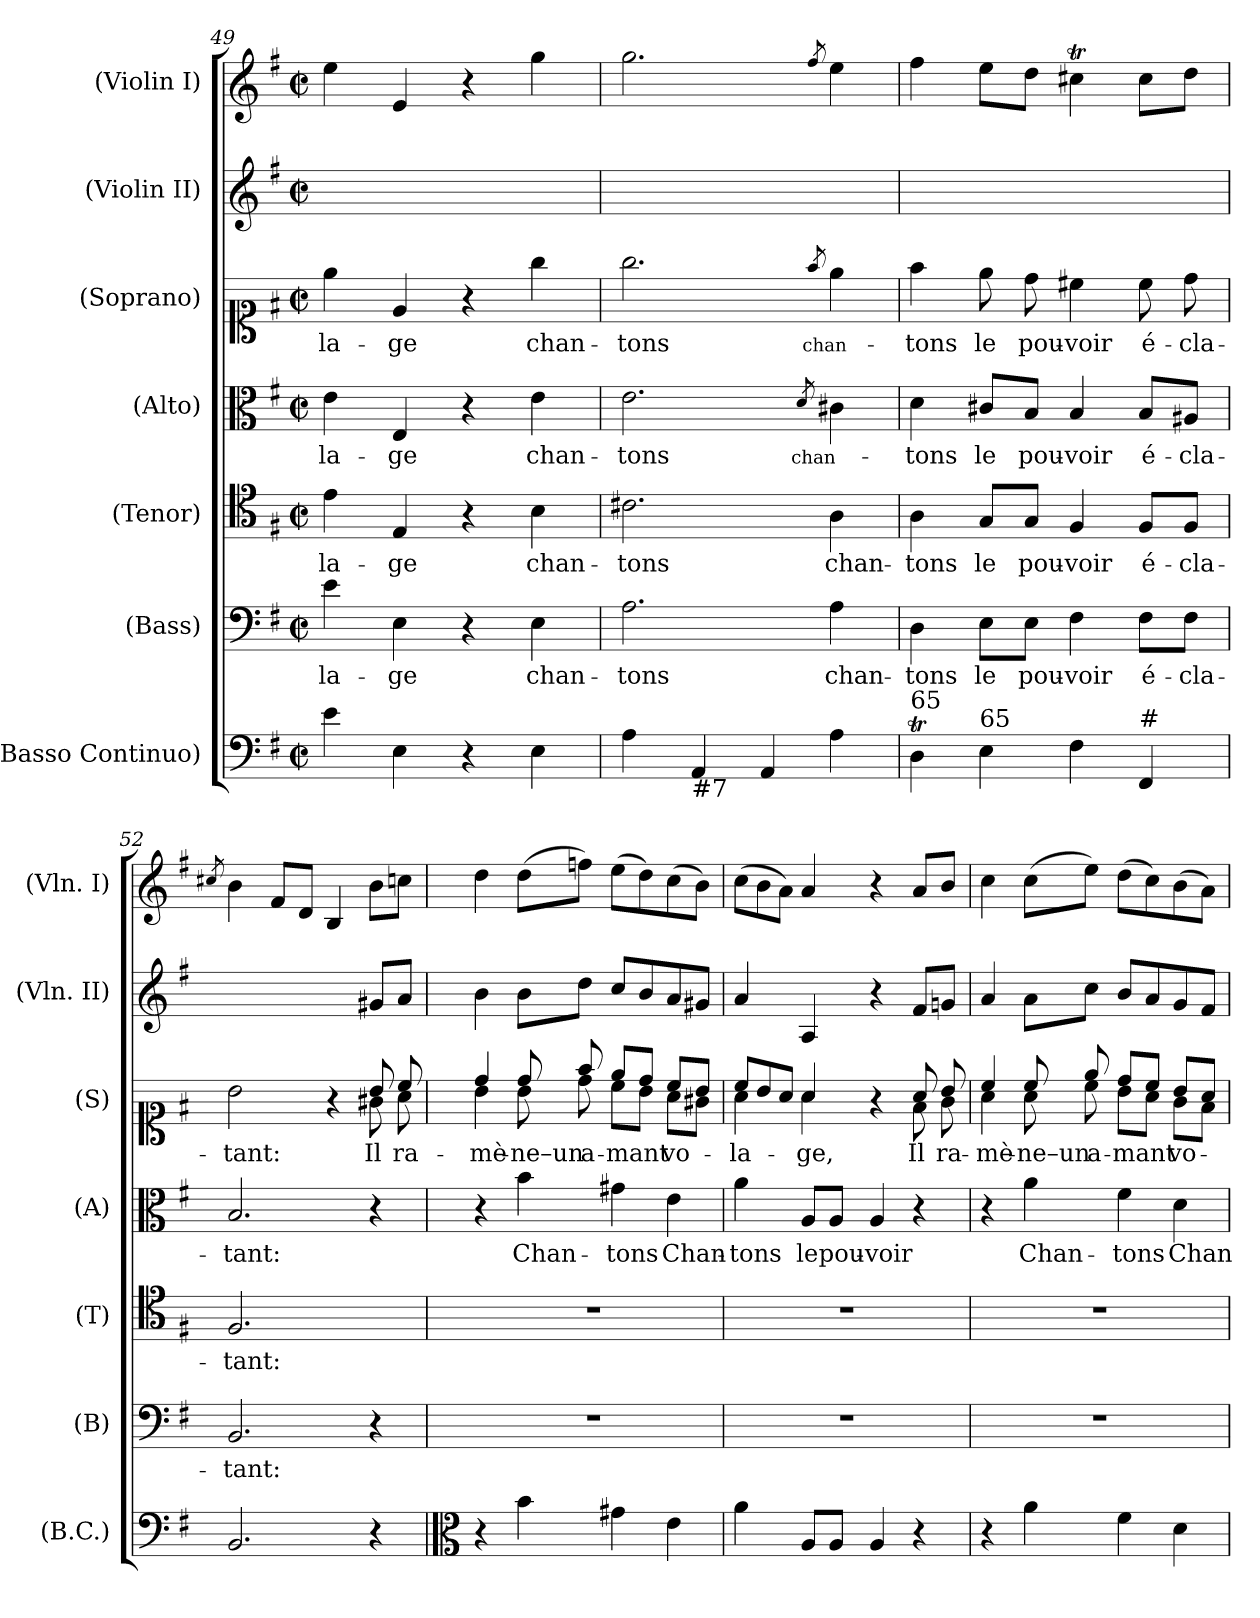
**kern	**kern	**text	**kern	**text	**kern	**text	**kern	**text	**kern	**kern
*part7	*part6	*part6	*part5	*part5	*part4	*part4	*part3	*part3	*part2	*part1
*staff7	*staff6	*staff6	*staff5	*staff5	*staff4	*staff4	*staff3	*staff3	*staff2	*staff1
*I"(Basso Continuo)	*I"(Bass)	*	*I"(Tenor)	*	*I"(Alto)	*	*I"(Soprano)	*	*I"(Violin II)	*I"(Violin I)
*I'(B.C.)	*I'(B)	*	*I'(T)	*	*I'(A)	*	*I'(S)	*	*I'(Vln. II)	*I'(Vln. I)
*clefF4	*clefF4	*	*clefC4	*	*clefC3	*	*clefC1	*	*clefG2	*clefG2
*k[f#]	*k[f#]	*	*k[f#]	*	*k[f#]	*	*k[f#]	*	*k[f#]	*k[f#]
*G:	*G:	*	*G:	*	*G:	*	*G:	*	*G:	*G:
*M2/2	*M2/2	*	*M2/2	*	*M2/2	*	*M2/2	*	*M2/2	*M2/2
*met(c|)	*met(c|)	*	*met(c|)	*	*met(c|)	*	*met(c|)	*	*met(c|)	*met(c|)
=49	=49	=49	=49	=49	=49	=49	=49	=49	=49	=49
4e\	4e\	-la-	4e\	-la-	4e\	-la-	4ee\	-la-	1ryy	4ee\
4E\	4E\	-ge	4E/	-ge	4E/	-ge	4e/	-ge	.	4e/
4r	4r	.	4r	.	4r	.	4r	.	.	4r
4E\	4E\	chan-	4B\	chan-	4e\	chan-	4gg\	chan-	.	4gg\
=50	=50	=50	=50	=50	=50	=50	=50	=50	=50	=50
4A\	2.A\	-tons	2.c#X\	-tons	2.e\	-tons	2.gg\	-tons	1ryy	2.gg\
!LO:TX:b:t=#7	!	!	!	!	!	!	!	!	!	!
4AA/	.	.	.	.	.	.	.	.	.	.
4AA/	.	.	.	.	.	.	.	.	.	.
.	.	.	.	.	8qd/	chan-	8qff#/	chan-	.	8qff#/
4A\	4A\	chan-	4A\	chan-	4c#X\	.	4ee\	.	.	4ee\
=51	=51	=51	=51	=51	=51	=51	=51	=51	=51	=51
!LO:TX:a:t=65	!	!	!	!	!	!	!	!	!	!
4DT\	4D\	-tons	4A\	-tons	4d\	-tons	4ff#\	-tons	1ryy	4ff#\
!LO:TX:a:t=65	!	!	!	!	!	!	!	!	!	!
4E\	8E\L	le	8G/L	le	8c#X/L	le	8ee\	le	.	8ee\L
.	8E\J	pou-	8G/J	pou-	8B/J	pou-	8dd\	pou-	.	8dd\J
4F#\	4F#\	-voir	4F#/	-voir	4B/	-voir	4cc#X\	-voir	.	4cc#Xt\
!LO:TX:a:t=#	!	!	!	!	!	!	!	!	!	!
4FF#/	8F#\L	é-	8F#/L	é-	8B/L	é-	8cc#\	é-	.	8cc#\L
.	8F#\J	-cla-	8F#/J	-cla-	8A#X/J	-cla-	8dd\	-cla-	.	8dd\J
=52	=52	=52	=52	=52	=52	=52	=52	=52	=52	=52
.	.	.	.	.	.	.	.	.	.	8qcc#X/
*	*	*	*	*	*	*	*^	*	*	*
2.BB/	2.BB/	-tant:	2.F#/	-tant:	2.B/	-tant:	2b\	2ryy	-tant:	2ryy	4b\
.	.	.	.	.	.	.	.	.	.	.	8f#/L
.	.	.	.	.	.	.	.	.	.	.	8d/J
.	.	.	.	.	.	.	4r	4ryy	.	4ryy	4B/
4r	4r	.	4ryy	.	4r	.	8b/	8g#X\	Il	8g#X/L	8b\L
.	.	.	.	.	.	.	8cc/	8a\	ra-	8a/J	8ccn\J
!!LO:PB:g=z
=53	=53	=53	=53	=53	=53	=53	=53	=53	=53	=53	=53
*clefC3	*	*	*	*	*	*	*	*	*	*	*
4r	1r	.	1r	.	4r	.	4dd/	4b\	-mè-	4b\	4dd\
4b\	.	.	.	.	4b\	Chan-	8dd/	8b\	-ne–un	8b\L	(8dd\L
.	.	.	.	.	.	.	8ff#/	8dd\	a-	8dd\J	8ffn\J)
4g#X\	.	.	.	.	4g#X\	-tons	8ee/L	8cc\L	-mant	8cc/L	(8ee\L
.	.	.	.	.	.	.	8dd/J	8b\J	.	8b/	8dd\)
4e\	.	.	.	.	4e\	Chan-	8cc/L	8a\L	vo-	8a/	(8cc\
.	.	.	.	.	.	.	8b/J	8g#X\J	.	8g#X/J	8b\J)
=54	=54	=54	=54	=54	=54	=54	=54	=54	=54	=54	=54
*	*	*	*	*	*	*	*Xtuplet	*	*	*	*Xtuplet
4a\	1r	.	1r	.	4a\	-tons	12cc/L	4a\	-la-	4a/	(12cc\L
.	.	.	.	.	.	.	12b/	.	.	.	12b\
.	.	.	.	.	.	.	12a/J	.	.	.	12a\J)
8A/L	.	.	.	.	8A/L	le	4a/	4a\	-ge,	4A/	4a/
8A/J	.	.	.	.	8A/J	pou-	.	.	.	.	.
4A/	.	.	.	.	4A/	-voir	4rf	4ryy	.	4r	4r
4r	.	.	.	.	4r	.	8a/	8f#\	Il	8f#/L	8a/L
.	.	.	.	.	.	.	8b/	8g\	ra-	8gn/J	8b/J
=55	=55	=55	=55	=55	=55	=55	=55	=55	=55	=55	=55
4r	1r	.	1r	.	4r	.	4cc/	4a\	-mè-	4a/	4cc\
4a\	.	.	.	.	4a\	Chan-	8cc/	8a\	-ne–un	8a\L	(8cc\L
.	.	.	.	.	.	.	8ee/	8cc\	a-	8cc\J	8ee\J)
4f#\	.	.	.	.	4f#\	-tons	8dd/L	8b\L	-mant	8b/L	(8dd\L
.	.	.	.	.	.	.	8cc/J	8a\J	.	8a/	8cc\)
4d\	.	.	.	.	4d\	Chan-	8b/L	8g\L	vo-	8g/	(8b\
.	.	.	.	.	.	.	8a/J	8f#\J	.	8f#/J	8a\J)
*	*	*	*	*	*	*	*v	*v	*	*	*
=	=	=	=	=	=	=	=	=	=	=
*-	*-	*-	*-	*-	*-	*-	*-	*-	*-	*-
